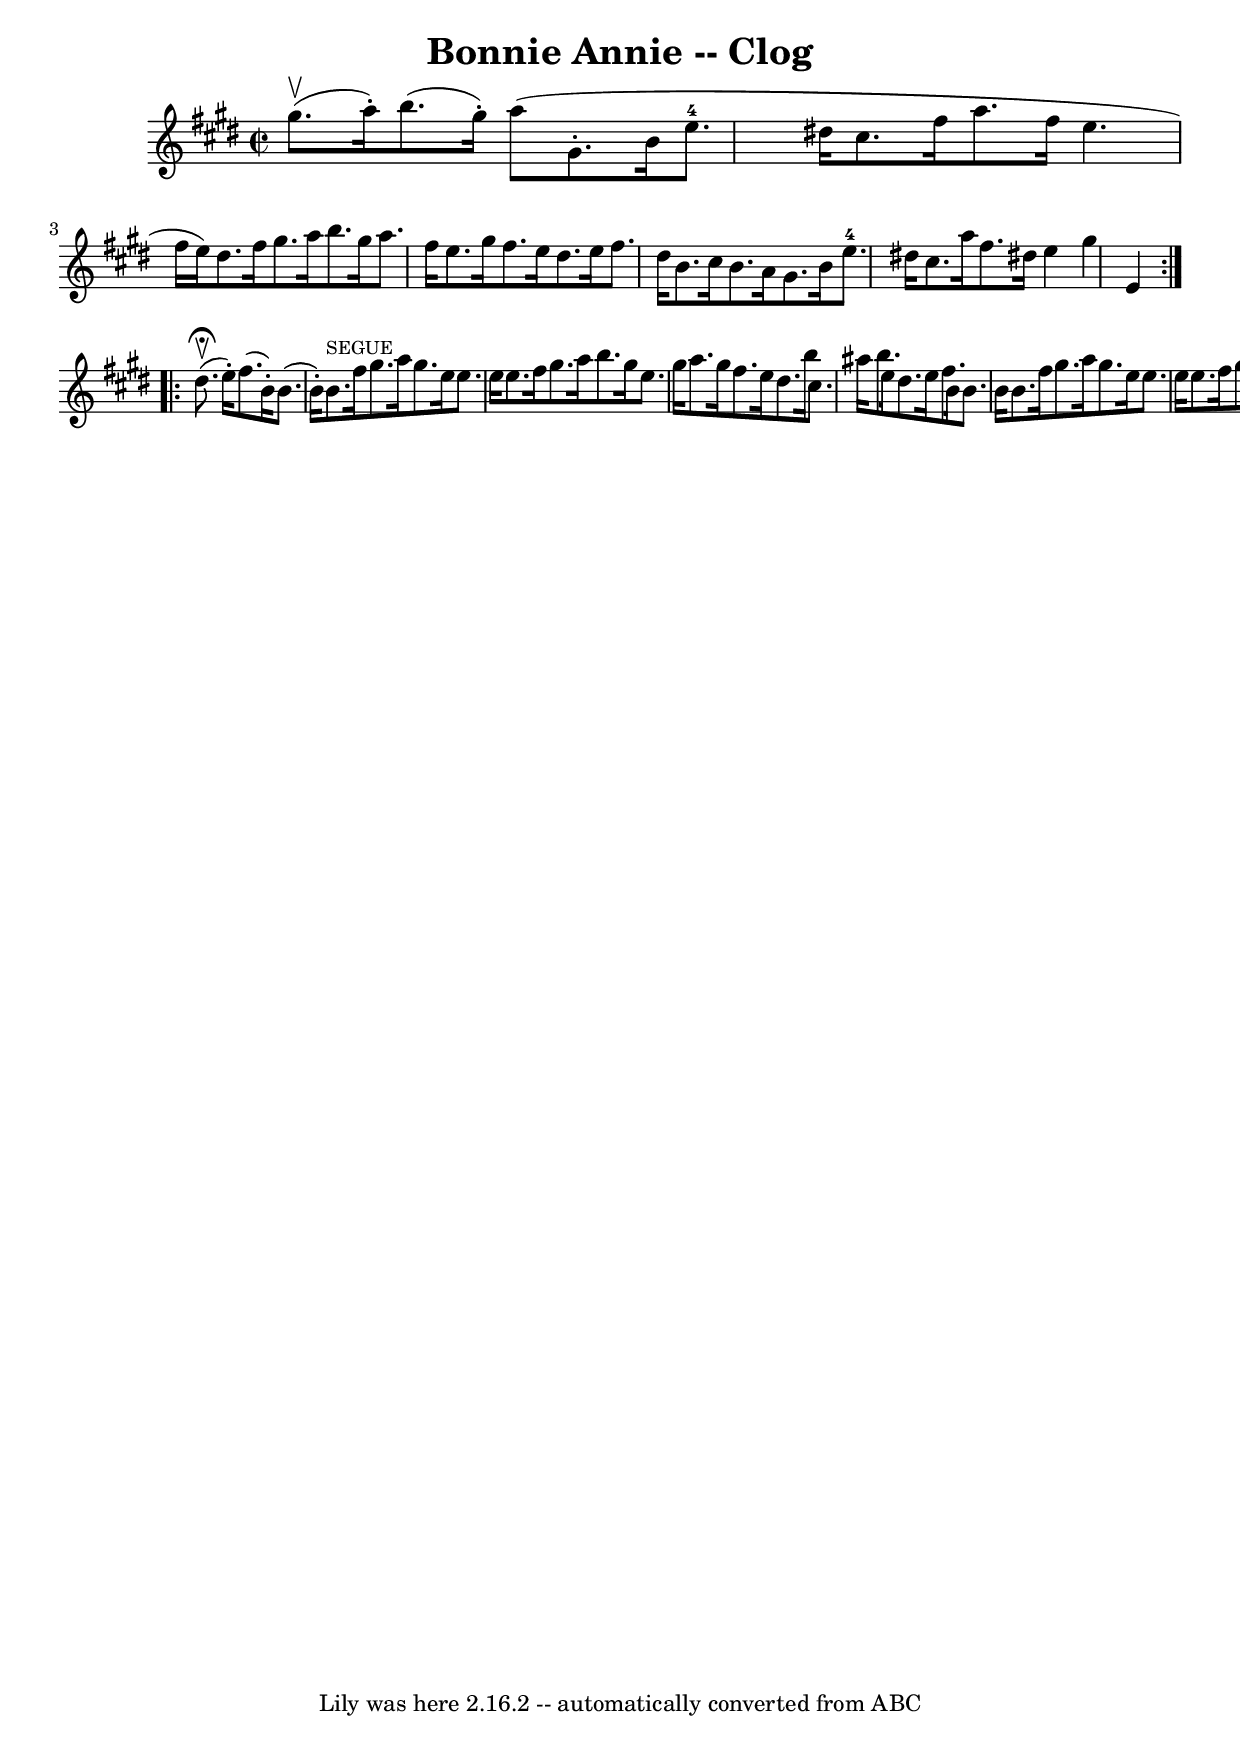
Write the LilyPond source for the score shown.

\version "2.16.2"
\include "Mammoth.ily"
\header {
  %% book = "Ryan's Mammoth Collection"
  crossRefNumber = "1"
  footnotes = "\\\\158 942"
  origin = "SCOTCH"
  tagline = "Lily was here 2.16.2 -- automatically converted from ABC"
  title = "Bonnie Annie -- Clog"

}
voicedefault =  {



  \repeat volta 2 {

    \override Staff.TimeSignature #'style = #'C
    \time 2/2 
    \key e \major     gis''8.^\upbow(a''16-.)  |
    b''8. (
    gis''16-.) a''8 (gis'8.-. b'16 e''8.-4 dis''!16         cis''8. fis''16 a''8. fis''16     |
    e''4. fis''16 (e''16 ) dis''8. fis''16 gis''8. a''16    |
    b''8. gis''16        a''8. fis''16 e''8. gis''16 fis''8. e''16     |
    dis''8.      e''16 fis''8. dis''16 b'8. cis''16 b'8. a'16     |
    
    gis'8. b'16 e''8.-4 dis''!16 cis''8. a''16 fis''8.         dis''!16     |
    e''4 gis''4 e'4    
  }     
  \repeat volta 2 {
         dis''8.^\fermata^\upbow(e''16-.)  |
    fis''8. (b'16-.)        b'8. (b'16-.) b'8.^\segue fis''16 gis''8. a''16     |
         gis''8. e''16 e''8. e''16 e''8. fis''16 gis''8. a''16      |
    b''8. gis''16 e''8. gis''16 a''8. gis''16         fis''8. e''16     |
    dis''8. b''16 cis''8. ais''16 b''8.       e''16 dis''8. e''16     |
    fis''8. b'16 b'8. b'16         b'8. fis''16 gis''8. a''16     |
    gis''8. e''16 e''8.         e''16 e''8. fis''16 gis''8. ais''16     |
    b''8. fis''16       gis''8. e''16 dis''8. fis''16 e''8. cis''16     |
    
    b'4 dis''4 b'4      
  }   

}

\score{
  <<

    \context Staff="default"
    {
      \voicedefault 
      
    }

  >>
  \layout {
    
  }
  \midi {
  }

}
